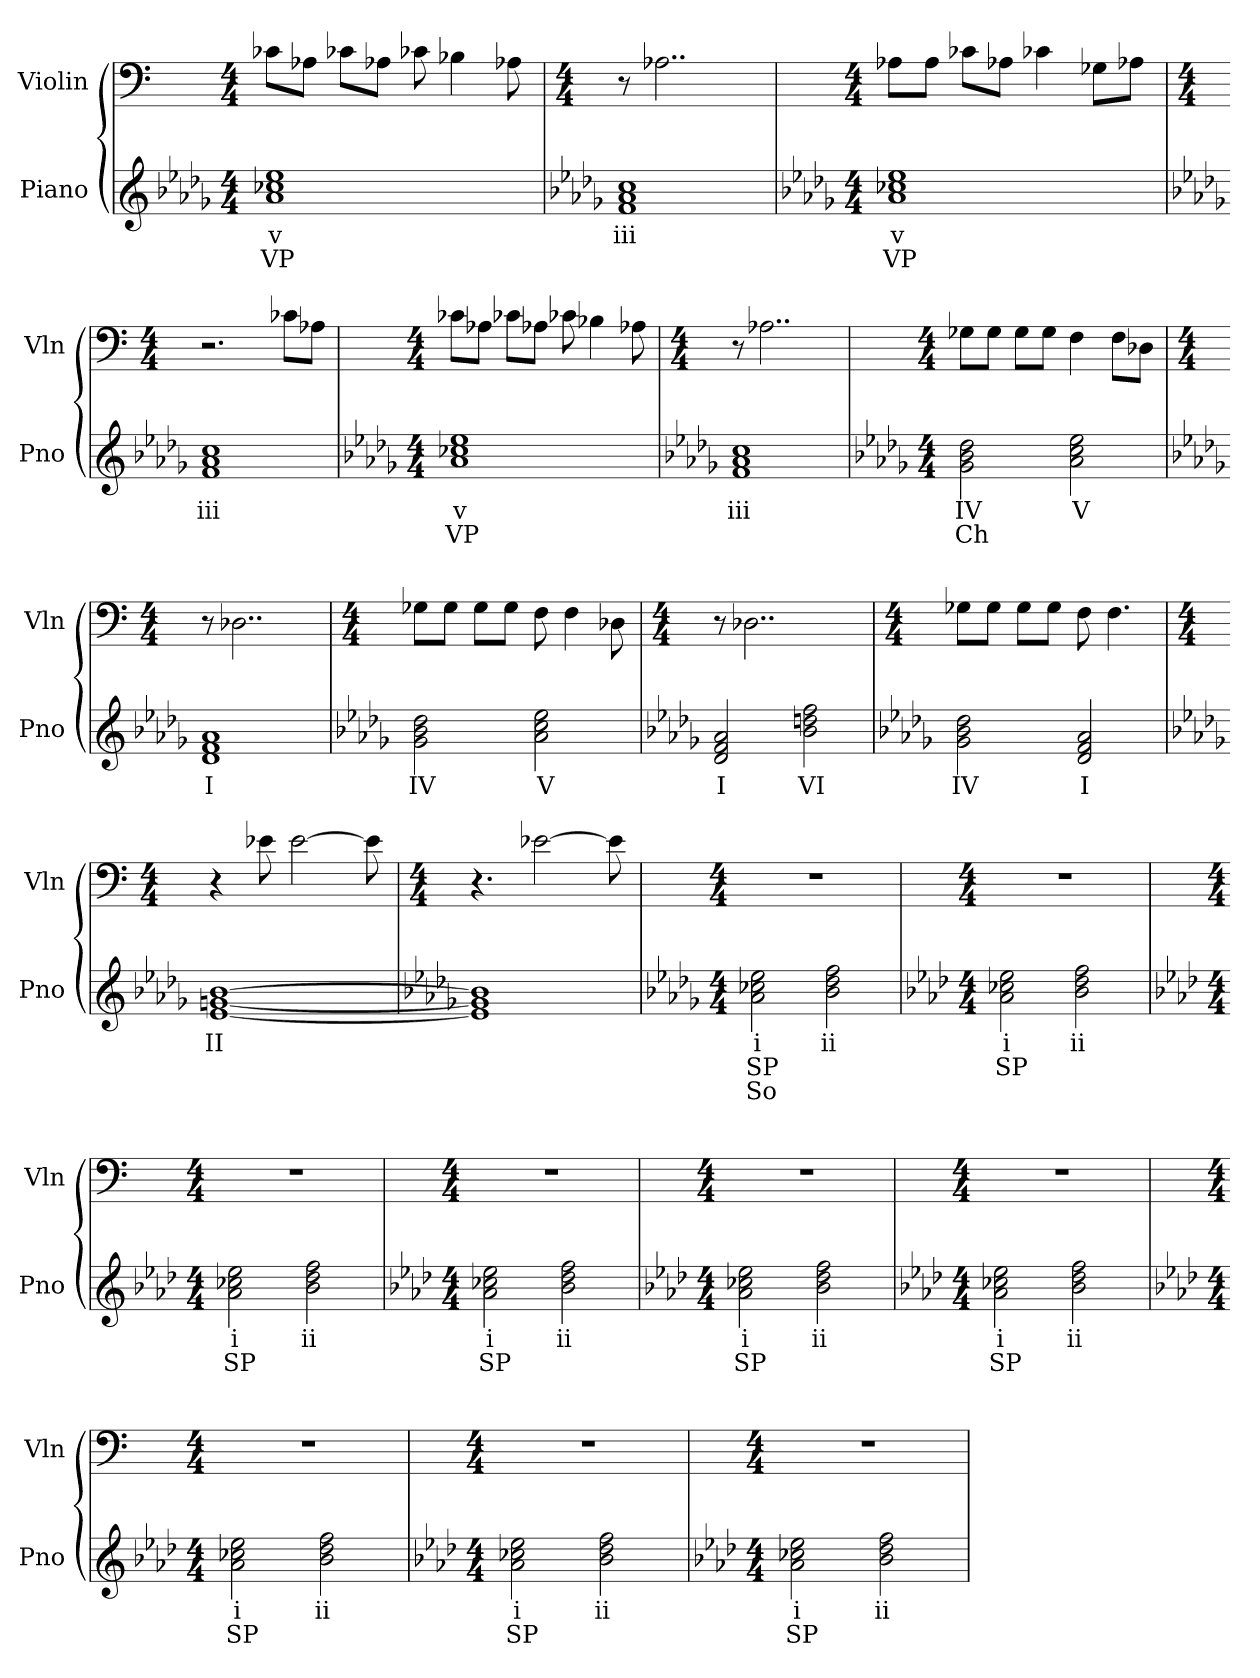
**kern	**text	**text	**text	**kern
*part2	*part2	*part2	*part2	*part1
*staff2	*staff2	*staff2	*staff2	*staff1
*I"Piano	*	*	*	*I"Violin
*I'Pno	*	*	*	*I'Vln
*k[b-e-a-d-g-]	*	*	*	*
*D-:	*	*	*	*
*M4/4	*	*	*	*M4/4
=	=	=	=	=
1a- 1cc-X 1ee-	v	VP	.	8c-XL
.	.	.	.	8A-XJ
.	.	.	.	8c-XL
.	.	.	.	8A-XJ
.	.	.	.	8c-X
.	.	.	.	4B-X
.	.	.	.	8A-X
=	=	=	=	=
*k[b-e-a-d-g-]	*	*	*	*
*D-:	*	*	*	*
*	*	*	*	*M4/4
1f 1a- 1cc	iii	.	.	8r
.	.	.	.	2..A-X
=	=	=	=	=
*k[b-e-a-d-g-]	*	*	*	*
*D-:	*	*	*	*
*M4/4	*	*	*	*M4/4
1a- 1cc-X 1ee-	v	VP	.	8A-XL
.	.	.	.	8A-J
.	.	.	.	8c-XL
.	.	.	.	8A-XJ
.	.	.	.	4c-X
.	.	.	.	8G-XL
.	.	.	.	8A-XJ
=	=	=	=	=
*k[b-e-a-d-g-]	*	*	*	*
*D-:	*	*	*	*
*	*	*	*	*M4/4
1f 1a- 1cc	iii	.	.	2.r
.	.	.	.	8c-XL
.	.	.	.	8A-XJ
=	=	=	=	=
*k[b-e-a-d-g-]	*	*	*	*
*D-:	*	*	*	*
*M4/4	*	*	*	*M4/4
1a- 1cc-X 1ee-	v	VP	.	8c-XL
.	.	.	.	8A-XJ
.	.	.	.	8c-XL
.	.	.	.	8A-XJ
.	.	.	.	8c-X
.	.	.	.	4B-X
.	.	.	.	8A-X
=	=	=	=	=
*k[b-e-a-d-g-]	*	*	*	*
*D-:	*	*	*	*
*	*	*	*	*M4/4
1f 1a- 1cc	iii	.	.	8r
.	.	.	.	2..A-X
=	=	=	=	=
*k[b-e-a-d-g-]	*	*	*	*
*D-:	*	*	*	*
*M4/4	*	*	*	*M4/4
2g- 2b- 2dd-	IV	Ch	.	8G-XL
.	.	.	.	8G-J
.	.	.	.	8G-L
.	.	.	.	8G-J
2a- 2cc 2ee-	V	.	.	4F
.	.	.	.	8FL
.	.	.	.	8D-XJ
=	=	=	=	=
*k[b-e-a-d-g-]	*	*	*	*
*D-:	*	*	*	*
*	*	*	*	*M4/4
1d- 1f 1a-	I	.	.	8r
.	.	.	.	2..D-X
=	=	=	=	=
*k[b-e-a-d-g-]	*	*	*	*
*D-:	*	*	*	*
*	*	*	*	*M4/4
2g- 2b- 2dd-	IV	.	.	8G-XL
.	.	.	.	8G-J
.	.	.	.	8G-L
.	.	.	.	8G-J
2a- 2cc 2ee-	V	.	.	8F
.	.	.	.	4F
.	.	.	.	8D-X
=	=	=	=	=
*k[b-e-a-d-g-]	*	*	*	*
*D-:	*	*	*	*
*	*	*	*	*M4/4
2d- 2f 2a-	I	.	.	8r
.	.	.	.	2..D-X
2b- 2ddn 2ff	VI	.	.	.
=	=	=	=	=
*k[b-e-a-d-g-]	*	*	*	*
*D-:	*	*	*	*
*	*	*	*	*M4/4
2g- 2b- 2dd-	IV	.	.	8G-XL
.	.	.	.	8G-J
.	.	.	.	8G-L
.	.	.	.	8G-J
2d- 2f 2a-	I	.	.	8F
.	.	.	.	4.F
=	=	=	=	=
*k[b-e-a-d-g-]	*	*	*	*
*D-:	*	*	*	*
*	*	*	*	*M4/4
[1e- [1gn [1b-	II	.	.	4r
.	.	.	.	8e-X
.	.	.	.	[2e-
.	.	.	.	8e-]
=	=	=	=	=
*k[b-e-a-d-g-]	*	*	*	*
*D-:	*	*	*	*
*	*	*	*	*M4/4
1e-] 1gn] 1b-]	.	.	.	4.r
.	.	.	.	[2e-X
.	.	.	.	8e-]
=	=	=	=	=
*k[b-e-a-d-g-]	*	*	*	*
*D-:	*	*	*	*
*M4/4	*	*	*	*M4/4
2a- 2cc-X 2ee-	i	SP	So	1r
2b- 2dd- 2ff	ii	.	.	.
=	=	=	=	=
*k[b-e-a-d-]	*	*	*	*
*A-:	*	*	*	*
*M4/4	*	*	*	*M4/4
2a- 2cc-X 2ee-	i	SP	.	1r
2b- 2dd- 2ff	ii	.	.	.
=	=	=	=	=
*k[b-e-a-d-]	*	*	*	*
*A-:	*	*	*	*
*M4/4	*	*	*	*M4/4
2a- 2cc-X 2ee-	i	SP	.	1r
2b- 2dd- 2ff	ii	.	.	.
=	=	=	=	=
*k[b-e-a-d-]	*	*	*	*
*A-:	*	*	*	*
*M4/4	*	*	*	*M4/4
2a- 2cc-X 2ee-	i	SP	.	1r
2b- 2dd- 2ff	ii	.	.	.
=	=	=	=	=
*k[b-e-a-d-]	*	*	*	*
*A-:	*	*	*	*
*M4/4	*	*	*	*M4/4
2a- 2cc-X 2ee-	i	SP	.	1r
2b- 2dd- 2ff	ii	.	.	.
=	=	=	=	=
*k[b-e-a-d-]	*	*	*	*
*A-:	*	*	*	*
*M4/4	*	*	*	*M4/4
2a- 2cc-X 2ee-	i	SP	.	1r
2b- 2dd- 2ff	ii	.	.	.
=	=	=	=	=
*k[b-e-a-d-]	*	*	*	*
*A-:	*	*	*	*
*M4/4	*	*	*	*M4/4
2a- 2cc-X 2ee-	i	SP	.	1r
2b- 2dd- 2ff	ii	.	.	.
=	=	=	=	=
*k[b-e-a-d-]	*	*	*	*
*A-:	*	*	*	*
*M4/4	*	*	*	*M4/4
2a- 2cc-X 2ee-	i	SP	.	1r
2b- 2dd- 2ff	ii	.	.	.
=	=	=	=	=
*k[b-e-a-d-]	*	*	*	*
*A-:	*	*	*	*
*M4/4	*	*	*	*M4/4
2a- 2cc-X 2ee-	i	SP	.	1r
2b- 2dd- 2ff	ii	.	.	.
=	=	=	=	=
*-	*-	*-	*-	*-
